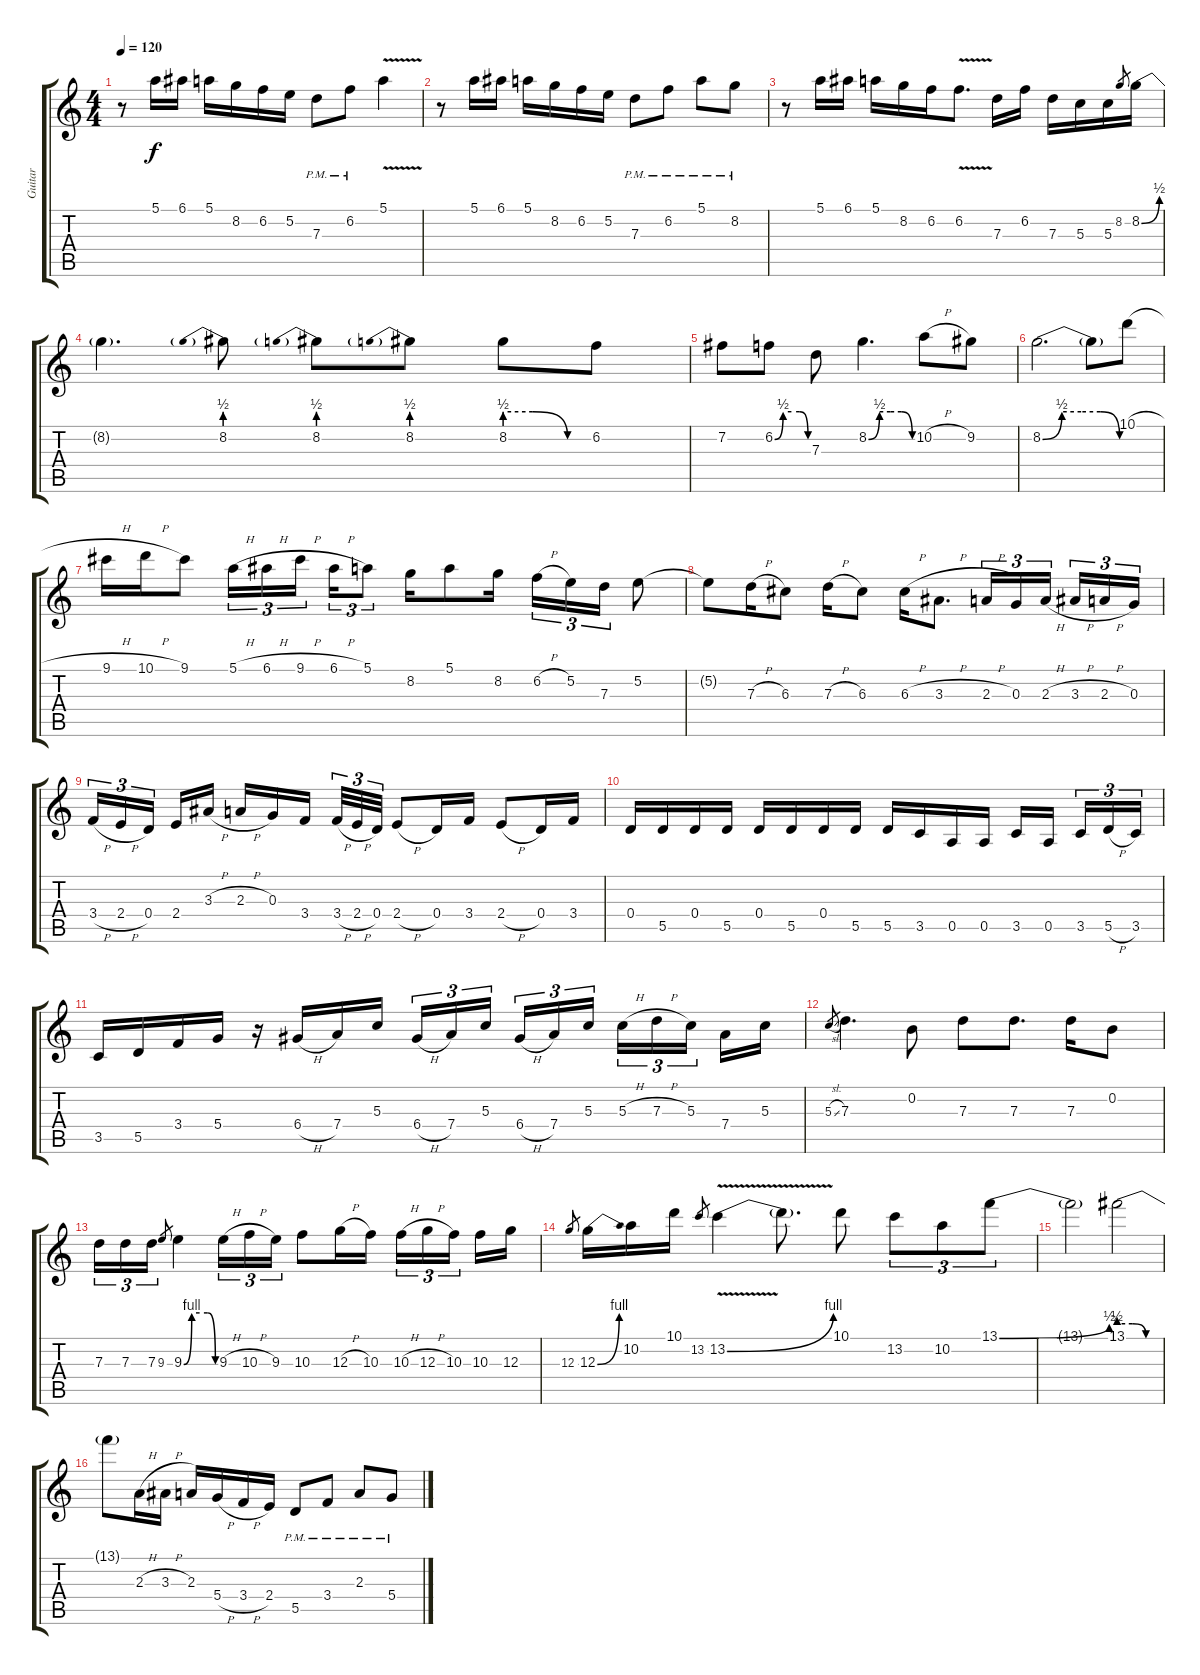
\track ("Guitar" "Guitar") {instrument overdrivenguitar}
\staff {score tabs}
\tuning (E4 B3 G3 D3 A2 E2) {hide}
\ts (4 4)
\tempo 120
\clef g2
\ks c
r.8{dy f} 5.1.16 6.1.16 5.1.16 8.2.16 6.2.16 5.2.16 7.3{pm}.8 6.2{pm}.8 5.1{v}.4 |
r.8 5.1.16 6.1.16 5.1.16 8.2.16 6.2.16 5.2.16 7.3{pm}.8 6.2{pm}.8 5.1{pm}.8 8.2{pm}.8 |
r.8 5.1.16 6.1.16 5.1.16 8.2.16 6.2.16 6.2{v}.8{d} 7.3.16 6.2.16 7.3.16 5.3.16 5.3.16 8.2.8{gr} 8.2{be (bend 0 0 60 2)}.16 |
8.2{t}.4{d} 8.2{be (prebend 0 2 60 2)}.8 8.2{be (prebend 0 2 60 2)}.8 8.2{be (prebend 0 2 60 2)}.8 8.2{be (custom 0 2 20 2 45 0 60 0)}.8 6.2.8 |
7.2.8 6.2{be (custom 0 0 15 2 30 2 45 2 60 0)}.8 7.3.8 8.2{be (custom 0 0 15 2 30 2 45 2 60 0)}.4{d} 10.2{h}.8 9.2.8 |
8.2{be (custom 0 0 15 2 30 2 45 2 60 0)}.2{d} 8.2{t}.8 10.1{h}.8 |
9.1{h}.16 10.1{h}.16 9.1.8 5.1{h}.16{tu (3 2)} 6.1{h}.16{tu (3 2)} 9.1{h}.16{tu (3 2) beam splitsecondary} 6.1{h}.16{tu (3 2)} 5.1.8{tu (3 2)} 8.2.16 5.1.8 8.2.16 6.2{h}.16{tu (3 2)} 5.2.16{tu (3 2)} 7.3.16{tu (3 2)} 5.2.8 |
5.2{t}.8 7.3{h}.16 6.3.8 7.3{h}.16 6.3.8 6.3{h}.16 3.3{h}.8{d} 2.3{h}.16{tu (3 2)} 0.3.16{tu (3 2)} 2.3{h}.16{tu (3 2) beam splitsecondary} 3.3{h}.16{tu (3 2)} 2.3{h}.16{tu (3 2)} 0.3.16{tu (3 2)} |
3.4{h}.16{tu (3 2)} 2.4{h}.16{tu (3 2)} 0.4.16{tu (3 2) beam splitsecondary} 2.4.16 3.3{h}.16 2.3{h}.16 0.3.16 3.4.16{beam splitsecondary} 3.4{h}.32{tu (3 2)} 2.4{h}.32{tu (3 2)} 0.4.32{tu (3 2)} 2.4{h}.8 0.4.16 3.4.16 2.4{h}.8 0.4.16 3.4.16 |
0.4.16 5.5.16 0.4.16 5.5.16 0.4.16 5.5.16 0.4.16 5.5.16 5.5.16 3.5.16 0.5.16 0.5.16 3.5.16 0.5.16{beam splitsecondary} 3.5.16{tu (3 2)} 5.5{h}.16{tu (3 2)} 3.5.16{tu (3 2)} |
3.5.16 5.5.16 3.4.16 5.4.16 r.16 6.4{h}.16 7.4.16 5.3.16 6.4{h}.16{tu (3 2)} 7.4.16{tu (3 2)} 5.3.16{tu (3 2) beam splitsecondary} 6.4{h}.16{tu (3 2)} 7.4.16{tu (3 2)} 5.3.16{tu (3 2)} 5.3{h}.16{tu (3 2)} 7.3{h}.16{tu (3 2)} 5.3.16{tu (3 2) beam splitsecondary} 7.4.16 5.3.16 |
5.3{sl}.8{gr} 7.3.4{d} 0.2.8 7.3.8 7.3.8{d} 7.3.16 0.2.8 |
7.3.16{tu (3 2)} 7.3.16{tu (3 2)} 7.3.16{tu (3 2)} 9.3.8{gr} 9.3{be (custom 0 0 15 4 30 4 45 4 60 0)}.4 9.3{h}.16{tu (3 2)} 10.3{h}.16{tu (3 2)} 9.3.16{tu (3 2)} 10.3.8 12.3{h}.16 10.3.16 10.3{h}.16{tu (3 2)} 12.3{h}.16{tu (3 2)} 10.3.16{tu (3 2) beam splitsecondary} 10.3.16 12.3.16 |
12.3.8{gr} 12.3{be (bend 0 0 60 4)}.16 10.2.16 10.1.16 13.2.8{gr} 13.2{be (bend 0 0 60 4) v}.4 13.2{t}.8{d} 10.1.8 13.2.8{tu (3 2)} 10.2.8{tu (3 2)} 13.1{be (bend 0 0 60 2)}.8{tu (3 2)} |
13.1{t}.2 13.1{be (custom 0 2 20 2 40 0 60 0)}.2 |
13.1{t}.8 2.3{h}.16 3.3{h}.16 2.3.16 5.4{h}.16 3.4{h}.16 2.4.16 5.5{pm}.8 3.4{pm}.8 2.3{pm}.8 5.4{pm}.8
